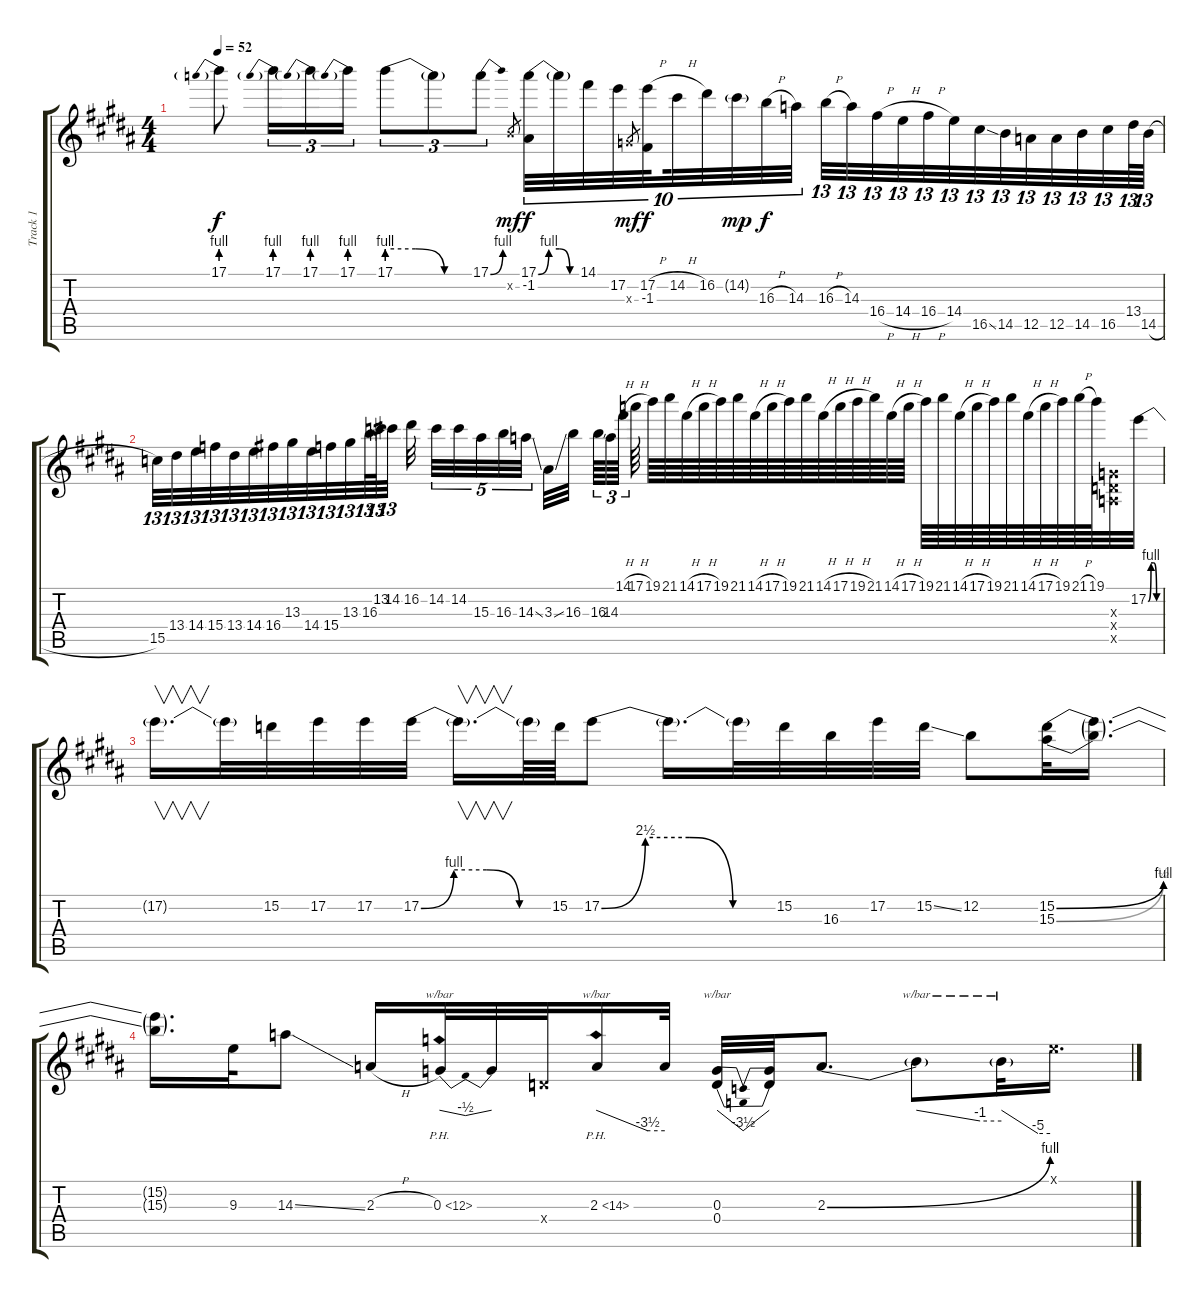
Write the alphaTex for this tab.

\track ("Track 1" "Track 1") {instrument overdrivenguitar}
\staff {score tabs}
\tuning (E4 B3 G3 D3 A2 E2) {hide}
\ts (4 4)
\tempo 52
\clef g2
\ks b
17.1{be (prebend 0 4 60 4)}.8{dy f} 17.1{be (prebend 0 4 60 4)}.16{tu (3 2)} 17.1{be (prebend 0 4 60 4)}.16{tu (3 2)} 17.1{be (prebend 0 4 60 4)}.16{tu (3 2)} 17.1{be (custom 0 4 20 4 40 0 60 0)}.8{tu (3 2)} 17.1{t}.8{tu (3 2)} 17.1{be (bend 0 0 60 4)}.8{tu (3 2)} 0.2{x}.8{gr dy mf} (17.1{be (custom 0 0 15 4 30 4 45 0 60 0)} -1.2).32{tu (10 8) dy f} 17.1{t}.32{tu (10 8)} 14.1.32{tu (10 8)} 17.2.32{tu (10 8)} 0.3{x}.8{gr dy mf} (17.2{h} -1.3).32{tu (10 8) dy f beam splitsecondary} 14.2{h}.32{tu (10 8)} 16.2.32{tu (10 8)} 14.2{g}.32{tu (10 8) dy mp} 16.3{h}.32{tu (10 8) dy f} 14.3.32{tu (10 8)} 16.3{h}.32{tu (13 8)} 14.3.32{tu (13 8)} 16.4{h}.32{tu (13 8)} 14.4{h}.32{tu (13 8)} 16.4{h}.32{tu (13 8)} 14.4.32{tu (13 8)} 16.5{ss}.32{tu (13 8)} 14.5.32{tu (13 8)} 12.5.32{tu (13 8)} 12.5.32{tu (13 8)} 14.5.32{tu (13 8)} 16.5.32{tu (13 8)} 13.4.64{tu (13 8)} 14.5{h}.64{tu (13 8)} |
15.5.32{tu (13 8)} 13.4.32{tu (13 8)} 14.4.32{tu (13 8)} 15.4.32{tu (13 8)} 13.4.32{tu (13 8)} 14.4.32{tu (13 8)} 16.4.32{tu (13 8)} 13.3.32{tu (13 8)} 14.4.32{tu (13 8)} 15.4.32{tu (13 8)} 13.3.32{tu (13 8)} 16.3.64{tu (13 8)} 13.2.64{tu (13 8)} 14.2.32{tu (13 8)} 16.2.32{beam splitsecondary} 14.2.32{tu (5 4)} 14.2.32{tu (5 4)} 15.3.32{tu (5 4)} 16.3.32{tu (5 4)} 14.3{ss}.32{tu (5 4) beam splitsecondary} 3.3{ss}.32 16.3.32{beam splitsecondary} 16.3{ss}.64{tu (3 2)} 14.3.64{tu (3 2)} 14.1{h}.64{tu (3 2)} 17.1{h}.64 19.1.64 21.1.64 14.1{h}.64 17.1{h}.64 19.1.64 21.1.64 14.1{h}.64 17.1{h}.64 19.1.64 21.1.64 14.1{h}.64 17.1{h}.64 19.1{h}.64 21.1.64 14.1{h}.64 17.1{h}.64 19.1.64 21.1.64 14.1{h}.64 17.1{h}.64 19.1.64 21.1.64 14.1{h}.64 17.1{h}.64 19.1.64 21.1{h}.64 19.1.64 (0.3{x} 0.4{x} 0.5{x}).32 17.2{be (custom 0 0 15 4 30 4 45 0 60 0)}.32 |
17.2{t}.16{v d} 17.2{t}.32 15.2.32 17.2.32 17.2.32 17.2{be (custom 0 0 15 4 30 4 45 0 60 0)}.32 17.2{t}.16{v d} 17.2{t}.64 15.2.64 17.2{be (custom 0 0 15 10 30 10 45 0 60 0)}.8 17.2{t}.16{d} 17.2{t}.32 15.2.32 16.3.32 17.2.32 15.2{ss}.32 12.2.8 (15.2{be (bend 0 0 60 4)} 15.3{be (bend 0 0 60 2)}).32 (15.2{t} 15.3{t}).16{d} |
(15.2{t} 15.3{t}).16{d} 9.3.32 14.3{ss}.8 2.3{h}.16 0.3{ph 12}.32{tbe (dip default 0 0 30 -2 60 0)} 0.3{t}.32 0.4{x}.32 2.3{ph 12}.16{tbe (custom default 0 0 45 -14 60 -14)} 2.3{t}.32 (0.3 0.4).32{tbe (dip default 0 0 40 -14 60 0)} (0.3{t} 0.4{t}).32 2.3{be (bend 0 0 60 4)}.8{d} 2.3{t}.8{tbe (custom default 0 0 45 -4 60 -4)} 2.3{t}.32{tbe (custom default 0 0 45 -20 60 -20)} 0.1{x}.16{d}
